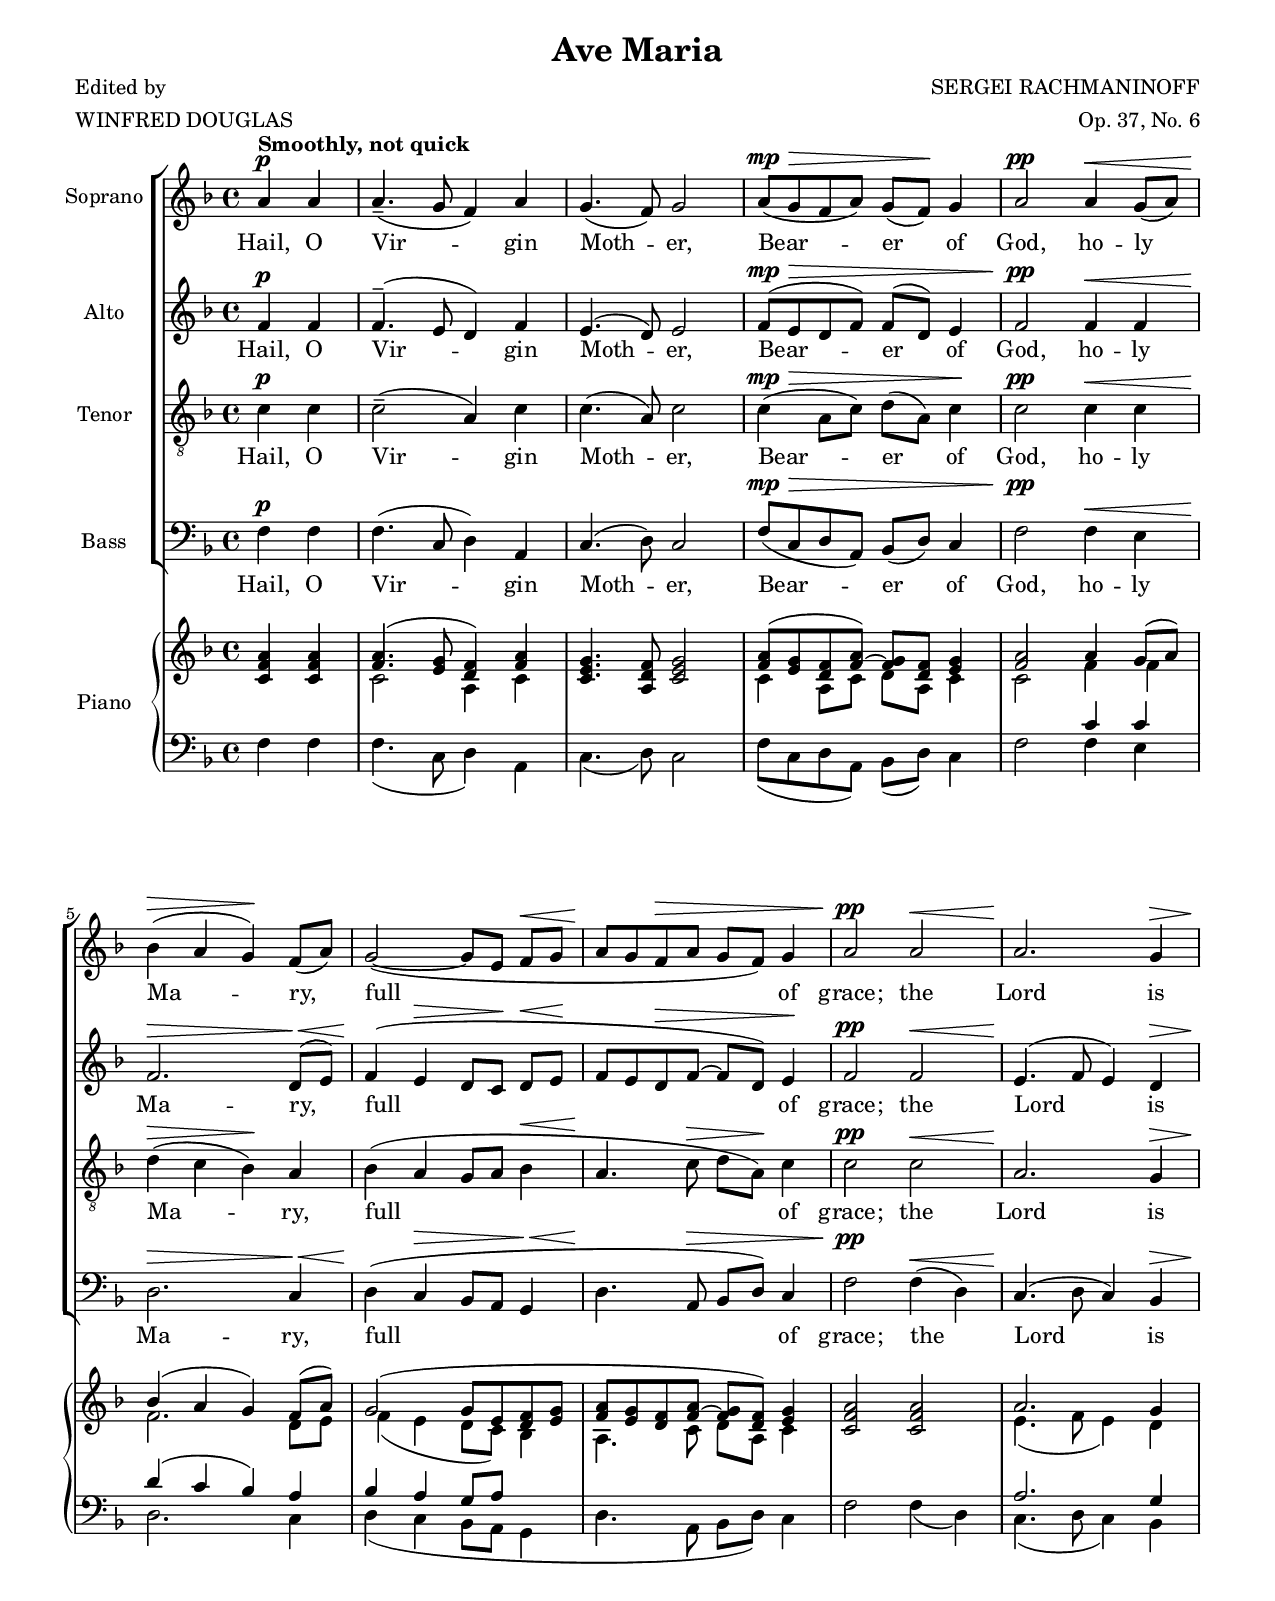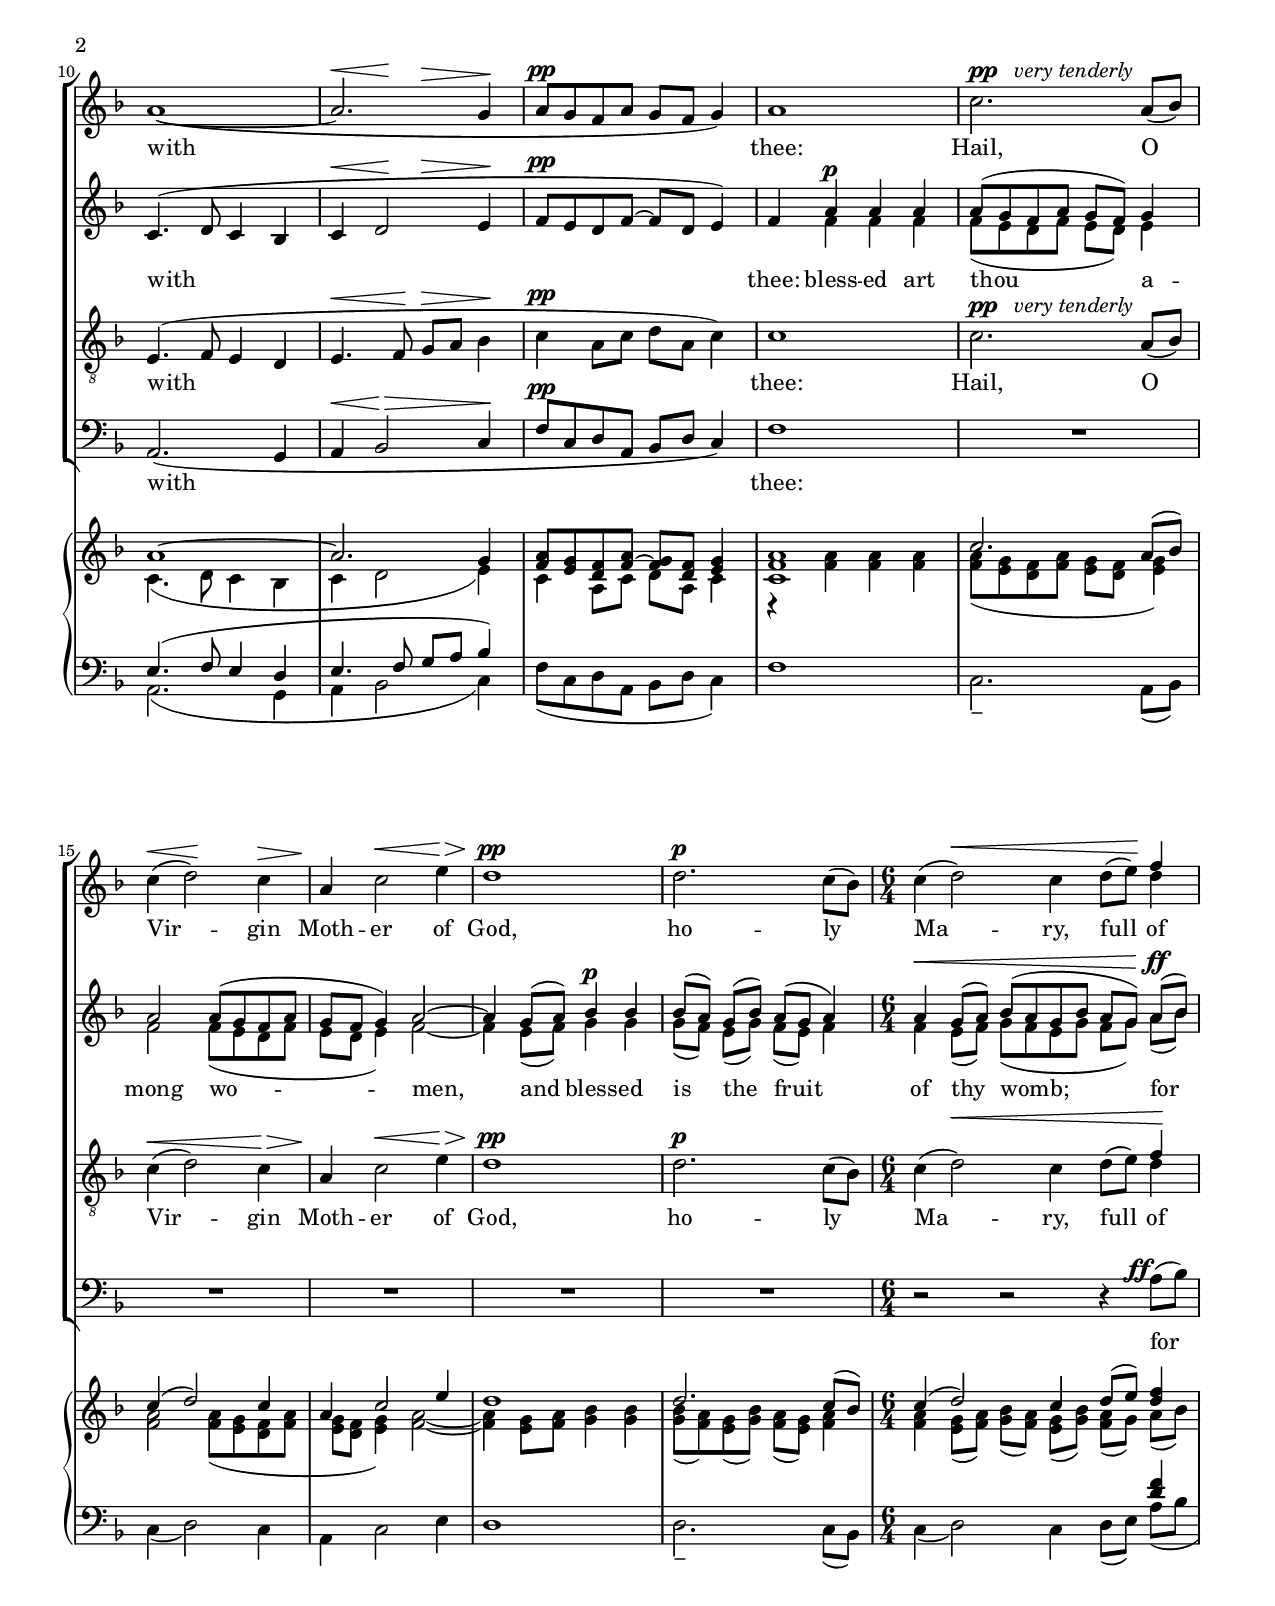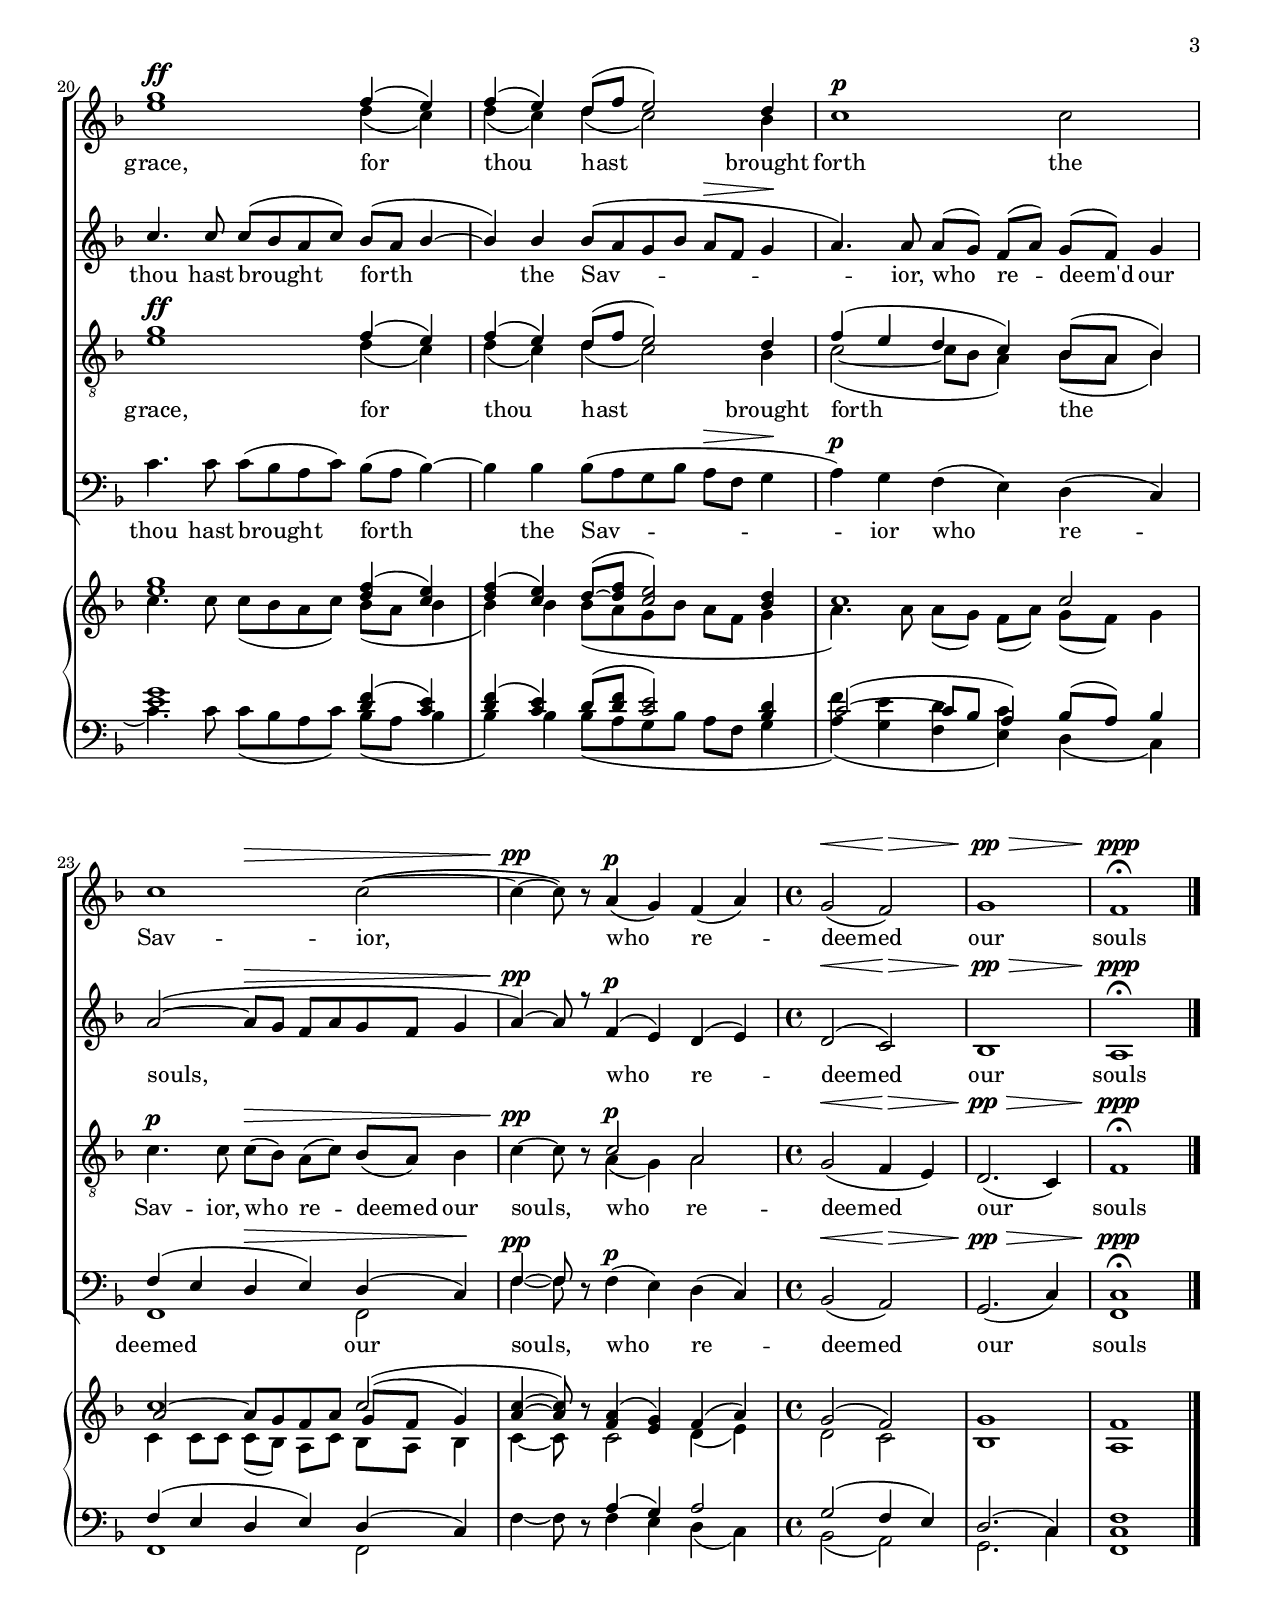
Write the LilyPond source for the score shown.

\version "2.18.2"
%\include "hymnstyle.ly"

#(set-global-staff-size 18)

 \paper {
  #(set-paper-size "letter")
  %page-count = #1
	%#(set-paper-size "ustrade") 
	top-margin = 0.4\in
	bottom-margin = 0.3\in
	left-margin = 0.5\in
	right-margin = 0.5\in
%ragged-bottom = ##t
print-page-number = ##t
}

\header {
	composer = "SERGEI RACHMANINOFF"
	arranger = "Op. 37, No. 6"
	title = "Ave Maria"
	poet = "Edited by"
	meter = "WINFRED DOUGLAS"
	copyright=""
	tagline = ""
}

standard = {
	\time 4/4
	\key f \major
	\dynamicUp
	\partial 2
}

nezhno = \markup { {\dynamic "pp"} \italic "  very tenderly" }

sopranoNotes = \relative a' {
	\standard
	a4 \p ^\markup { \bold "Smoothly, not quick" } a |
	a4.--( g8 f4) a |
	g4.( f8) g2 |
	a8( \mp \> g f a) g( f) \! g4 |
	a2 \pp a4 \< g8( a) | \break

	bes4( \> a g) \! f8( a) | \noBreak
	g2( ~ g8[ e] f \< g | \noBreak
	a \! g f \> a g f) g4 | \noBreak
	a2 \pp a \< | \noBreak
	a2. \! g4 \> | \break

	a1( \! ~ |
	<< a2. { s4 \< s \! s \> } >> g4 \! |
	a8 \pp g f a g f g4) |
	a1 |
	c2. ^\nezhno a8( bes) | \break

	c4( \< d2) \! c4 \> |
	a4 \! c2 \< e4 \> |
	d1 \pp |
	d2. \p  c8( bes) |
	\time 6/4 c4( d2) \< c4 d8( e) \! 
	<<
	  { \voiceOne
	    f4 \!

	g1 \ff f4( e) |
	f( e) d8( f e2) d4
	  }
	  \new Voice = "splitpart"
	  { \voiceTwo 
	    d4 
	   e1 d4( c) |
	   d( c) d4( c2) bes4 |
	  }
	>>
	
	\oneVoice c1 \p c2 | \noPageBreak

	<< c1 { s2 s4 \> s4 } >> c2~( |
	c4~\pp c8) r8 a4( \p g) f( a) |
	\time 4/4 g2( \< f) \> |
	g1 \pp \> |
	f1 \ppp \fermata
    \bar "|."
}

altoNotes = \relative f' {
	\standard
	\voiceOne
	f4 \p f |
	f4.--( e8 d4) f |
	e4.( d8) e2 |
	f8( \mp \> e d f) f( d) e4 |
	f2 \pp f4 \< f |

	f2. \> d8( \< e) |
	f4( \! e \> d8[ c] \! d \< e \! |
	f e d \> f ~ f d) e4 \! |
	f2 \pp f \< |
	e4.( \! f8 e4) d \>

	c4.( \! d8 c4 bes |
	c4 \< << d2 { s4 \! s4 \> } >> e4 \! |
	f8 \pp e d f ~ f d e4) |
	f4
	<<
	  { \voiceOne
	   a^\p a a |
	a8[( g f a] g f) g4 |

	a2  a8[( g f a] |
	g f g4) a2 ~ |
	a4 g8( a) bes4 \p bes4 |
	bes8[( a]) g[( bes]) a[( g] a4) |
	\time 6/4 a \< g8([ a)] bes[( a
	g bes] a[ g]) a( \ff bes) | 
	  }
	  \new Voice = "splitpart" 
	  { \voiceTwo
	    f4 f f |
	    f8[( e d f] e d) e4 |
	    f2 f8[( e d f] |
	    e[ d] e4) f2~ |
	    f4 e8[( f]) g4 g |
	    g8[( f]) e8[( g]) f[( e]) f4 |
	    f e8( f) g8[( f e g] f g) a8[( bes])
	}
	>>

	c4. c8 c([ bes a c]) bes( a bes4 ~ |
	bes) bes4 bes8[( a g bes] a \> f g4 \! |
	a4.) a8 a([ g]) f([ a]) g( f) g4 |

	a2( ~ a8 \> g f a g f g4 |
	a4~) \pp a8 r8  f4( \p e) d( e) |
	\time 4/4 d2( \< c) \> |
	bes1 \pp \> |
	a \ppp \fermata
}

tenorNotes = \relative c' {
	\standard
	\clef "G_8"
	c4 \p c |
	c2--( a4) c |
	c4.( a8) c2 |
	c4( \mp \> a8 c) d( a) c4 \! |
	c2 \pp c4 \< c |

	d(  \> c bes) \! a |
	bes( a g8 a bes4 \< |
	a4. \! c8 \> d a) \! c4 |
	c2 \pp c \< |
	a2. \! g4 \> |

	e4.( \! f8 e4 d |
	e4. \< f8 \! g \> a bes4 \! |
	c4 \pp a8 c d a c4) |
	c1 |
	c2. ^\nezhno a8( bes) |

	c4( \< d2) c4 \> |
	a4 \! c2 \< e4 \> |
	d1 \pp |
	d2. \p c8( bes) |
	\time 6/4 c4( d2) \< c4 d8( e) 
	<<
	  { \voiceOne
	    f4 \!

	g1 \ff f4( e) |
	f( e) d8( f e2) d4
	f4( e d c) bes8( a bes4)
	  }
	  \new Voice = "splitpart"
	  { \voiceTwo 
	    d4 
	   e1 d4( c) |
	   d( c) d4( c2) bes4 |
	   c2~( c8[ bes] a4) bes8[( a] bes4)
	  }
	>>
	\oneVoice c4. \p c8 
	\noBeam c( \> bes) a([ c]) bes( a) bes4 |
	c4~ \pp c8 r8
	<< \new Voice { \voiceOne \dynamicUp c2 \p a | }
	{ \voiceTwo a4(  g) a2 | } >>
	\time 4/4 \oneVoice g2( \< f4 \> e4) |
	d2.( \pp \> c4) |
	f1 \ppp \fermata
}

bassNotes = \relative c {
	\standard
	\clef bass
	f4 \p f |
	f4.( c8 d4) a |
	c4.( d8) c2 |
	f8( \mp \> c d a) bes( d) c4 |
	f2 \pp f4 \< e |

	d2. \> c4 \< |
	d4( \! c \> bes8 a g4 \< |
	d'4. \! a8 \> bes8 d) c4 |
	f2 \pp  f4( \< d) |
	c4.( \! d8 c4) bes4 \> |

	a2.( \! g4 |
	a4 \< bes2 \> c4 \! |
	f8 \pp c d a bes d c4) |
	f1 |
	R1 * 1 |


	R1 * 4 |
	\time 6/4
	r2 r2 r4
	\once \override DynamicText #'extra-offset = #'( -1.9 . -2.1)
	a8( \ff bes) |

	c4. c8 c([ bes a c]) bes( a bes4) ~ |
	bes bes4 bes8[( a g bes] a \> f g4 \! |
	a4) \p g f( e) d( c) |

	<< \new Voice { \voiceOne \dynamicUp f4( e d \> e) d( c) \! f4~ \pp f8}
	{ \voiceTwo f,1 f2 f'4~ f8} >> 
	\oneVoice  r8 f4( \p e) d( c) |
	\time 4/4 bes2( \< a2) \> |
	g2.( \pp \> c4) |
	<c f,>1 \ppp \fermata
}

upper = \relative c' {
  \standard
  \clef treble
  <<{<c f a>4 <c f a> |
  <f a>4.( <e g>8 <d f>4) <f a> |
  <c e g>4. <a d f>8 <c e g>2 |
  <f a>8[( <e g> <d f> <f a>])~ <f g> <d f> <e g>4 |
  <f a>2 a4 g8[( a]) |
  
  bes4( a g) f8( a) |
  g2( g8 e <d f> <e g> |
  <f a>8[ <e g> <d f> <f a>]~ <f g> <d f>) <e g>4 |
  <c f a>2 <c f a> |
  a'2. g4 |
  
  %page 2
  a1~ |
  a2. g4 |
  <f a>8[ <e g> <d f> <f a>~] <f g> <d f> <e g>4 |
  <c f a>1 |
  c'2. a8( bes) |
  
  c4( d2) c4 |
  a c2 e4 |
  d1 |
  d2. c8( bes) |
  c4( d2) c4 d8( e) <d f>4 |
  
  %page 3
  
  <e g>1 <d f>4( <c e>) |
  <d f>( <c e>) d8(~ <d f> <c e>2) <bes d>4 |
  c1 c2 |
  c1 c2( <a c>4~ <a c>8) b8\rest <f a>4( <e g>) f( a) |
  g2( f) |
  g1 |
  f1 
    } 
    \\
    {
   s2 |
   c2 a4 c |
   s1 |
   c4 a8 c d a c4 |
   c2 f4 f |
   
   f2. d8 e |
   f4( e d8 c) bes4 |
   a4. c8 d a c4 |
   s1 |
   e4.( f8 e4) d4 |
   
   %page 2
   
   c4.( d8 c4 bes |
   c d2 e4) |
   c4 a8 c d a c4 |
   r4 <f a> <f a> <f a> |
   <f a>8[( <e g> <d f> <f a>] <e g> <d f> <e g>4) |
   
   <f a>2 <f a>8[( <e g> <d f> <f a>] |
   <e g> <d f> <e g>4) <f a>2~ |
   <f a>4 <e g>8 <f a> <g bes>4 <g bes> |
   <g bes>8[( <f a>) <e g>( <g bes>]) <f a>8( <e g>) <f a>4 |
   <f a>4 <e g>8[( <f a>]) <g bes>( <f a>) < e g>[( <g bes>]) <f a>[( g]) a( bes)
   
   %page 3
   c4. c8 c8[( bes a c]) bes( a bes4 |
   bes) bes bes8[( a g bes] a f g4 |
   a4.) a8 a[( g]) f[( a]) g[( f]) g4 |
   
   c,4 c8[ c] c[( bes]) a[ c] bes8[ a] bes4 |
   c4~ c8 s8 c2 d4( e) |
   d2 c |
   bes1 |
   a
  }
  \\
  {
  s2 |
  s1*18
  s1.*4
  a'2~ a8[ g f a] g[( f] g4)
  }
  >>
}

lower = \relative c {
  \standard
  \clef bass
 << 
   {
    s2
    s1*3
    s2 c'4 c |
    d( c bes) a |
    bes a g8[ a] s4 
    s1
    s1
    a2. g4 |
    
    %page 2
    e4.( f8 e4 d |
    e4. f8 g8[ a] bes4) |
    s1*7
    s1 s4 <d f>4 |
    
    %page 3
    <e g>1 <d f>4( <c e>) |
    <d f>4( <c e>) d8[( <d f>] <c e>2) <bes d>4 |
    c2(~ c8[ bes] a4) bes8[( a]) bes4 |
    f( e d e) d( c) |
    s2 a'4( g) a2 |
    g2( f4 e) |
    d2.( c4) |
    f1
   }
   \\
   {
 f4 f |
 f4.( c8 d4) a4 |
 c4.( d8) c2 |
 f8[( c d a]) bes( d) c4 |
 f2 f4 e | 
 
 d2. c4 |
 d4( c bes8[ a] g4 |
 d'4. a8 bes d) c4 |
 f2 f4( d) |
 c4.( d8 c4) bes |
 
 %page 2
 a2.( g4 |
 a bes2 c4) |
 f8[( c d a] bes[ d] c4) |
 f1 |
 c2.-- a8[( bes]) |
 c4( d2) c4 |
 a c2 e4 |
 d1 |
 d2.-- c8( bes) |
 c4( d2) c4 d8[( e]) a( bes |
 
 %page 3
 c4.) c8 c8[( bes a c]) bes( a bes4 |
 bes4) bes bes8[( a g bes] a f g4 |
 <a f'>)( <g e'> <f d'> <e c'>) d( c) |
 
 f,1 f2 |
 f'4~ f8 d8\rest f4 e d( c) |
 bes2( a) |
 g2. c4 |
 <f, c'>1
   }
   >>
}
firstLyrics = \lyricmode {
	Hail, O Vir -- gin Moth -- er, 
	Bear -- er of God,
	ho -- ly Ma -- ry, full of grace;
	the Lord is with thee:
}
lastLyrics = \lyricmode {
	who re -- deemed our souls
}

sopranoLyrics = \lyricmode {
	\firstLyrics

	Hail, O Vir -- gin Moth -- er of God,
	ho -- ly  Ma -- ry, full of grace,
	for thou hast brought forth the Sav -- ior,

	\lastLyrics
}

tenorLyrics = \lyricmode {
	\firstLyrics

	Hail, O Vir -- gin Moth -- er of God,
	ho -- ly Ma -- ry, full of grace, 
	for thou hast brought forth the Sav -- ior,
	who re -- deemed our souls,
	\lastLyrics
}


altoLyrics = \lyricmode {
	\firstLyrics

	bless -- ed art thou a -- mong wo -- men, 
	and bless -- ed is the fruit of thy womb;
	for thou hast brought forth the Sav -- ior, 
	who re -- deem'd our souls,
	\lastLyrics
}

bassLyrics = \lyricmode {
	\firstLyrics

	for thou hast brought forth the Sav -- ior 
	who re -- deemed our souls,
	\lastLyrics
}

\score { 
  <<
  \new ChoirStaff <<
	\new Staff = "soprano"
	\with { instrumentName = "Soprano"}
	  << \new Voice="soprano" { \sopranoNotes } >>
	  \new Lyrics \lyricsto "soprano" \sopranoLyrics
	\new Staff = "alto"
	  \with { instrumentName = "Alto" } <<
	  \new Voice="alto" { \altoNotes } >>
	   \new Lyrics \lyricsto "alto" \altoLyrics
	\new Staff = "tenor" 
	  \with { instrumentName = "Tenor" } <<
	  \new Voice="tenor" { \tenorNotes } >>
	\new Lyrics \lyricsto "tenor" \tenorLyrics
	\new Staff = "bass" 
	  \with {instrumentName = "Bass" } <<
	    \new Voice="bass" { \bassNotes } >>
	\new Lyrics \lyricsto "bass" \bassLyrics
	>> 
\new PianoStaff 
  \with { instrumentName = "Piano" }
  <<
    \new Staff = "upper" \upper
    \new Staff = "lower" \lower
  >>
  >>
}